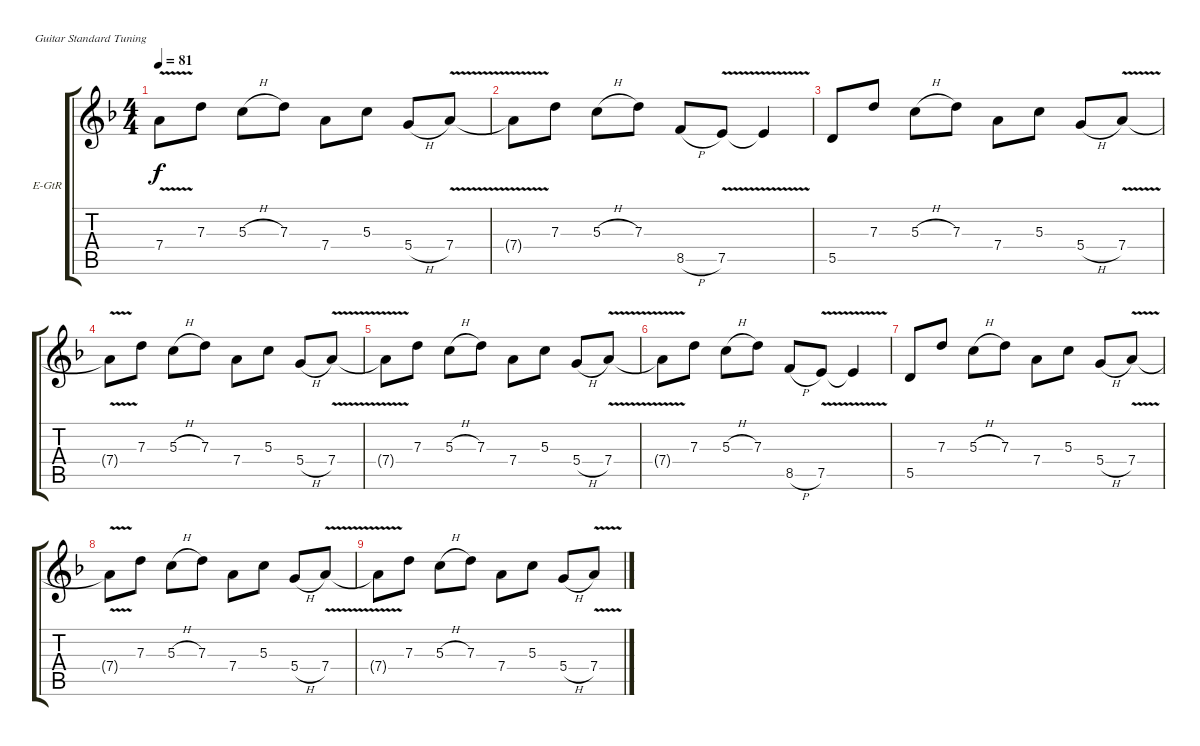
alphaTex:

\bracketExtendMode groupsimilarinstruments
\firstSystemTrackNameOrientation horizontal
\otherSystemsTrackNameOrientation horizontal
\track ("Vivian Campbell R" "E-GtR") {instrument distortionguitar}
\staff {score tabs}
\tuning (E4 B3 G3 D3 A2 E2)
\ts (4 4)
\tempo 81
\clef g2
\ks dminor
7.4{v t}.8{dy f} 7.3.8 5.3{h}.8 7.3.8 7.4.8 5.3.8 5.4{h}.8 7.4{v}.8 |
7.4{v t}.8 7.3.8 5.3{h}.8 7.3.8 8.5{h}.8 7.5{v}.8 7.5{v t}.4 |
5.5.8 7.3.8 5.3{h}.8 7.3.8 7.4.8 5.3.8 5.4{h}.8 7.4{v}.8 |
7.4{v t}.8 7.3.8 5.3{h}.8 7.3.8 7.4.8 5.3.8 5.4{h}.8 7.4{v}.8 |
7.4{v t}.8 7.3.8 5.3{h}.8 7.3.8 7.4.8 5.3.8 5.4{h}.8 7.4{v}.8 |
7.4{v t}.8 7.3.8 5.3{h}.8 7.3.8 8.5{h}.8 7.5{v}.8 7.5{v t}.4 |
5.5.8 7.3.8 5.3{h}.8 7.3.8 7.4.8 5.3.8 5.4{h}.8 7.4{v}.8 |
7.4{v t}.8 7.3.8 5.3{h}.8 7.3.8 7.4.8 5.3.8 5.4{h}.8 7.4{v}.8 |
7.4{v t}.8 7.3.8 5.3{h}.8 7.3.8 7.4.8 5.3.8 5.4{h}.8 7.4{v}.8
